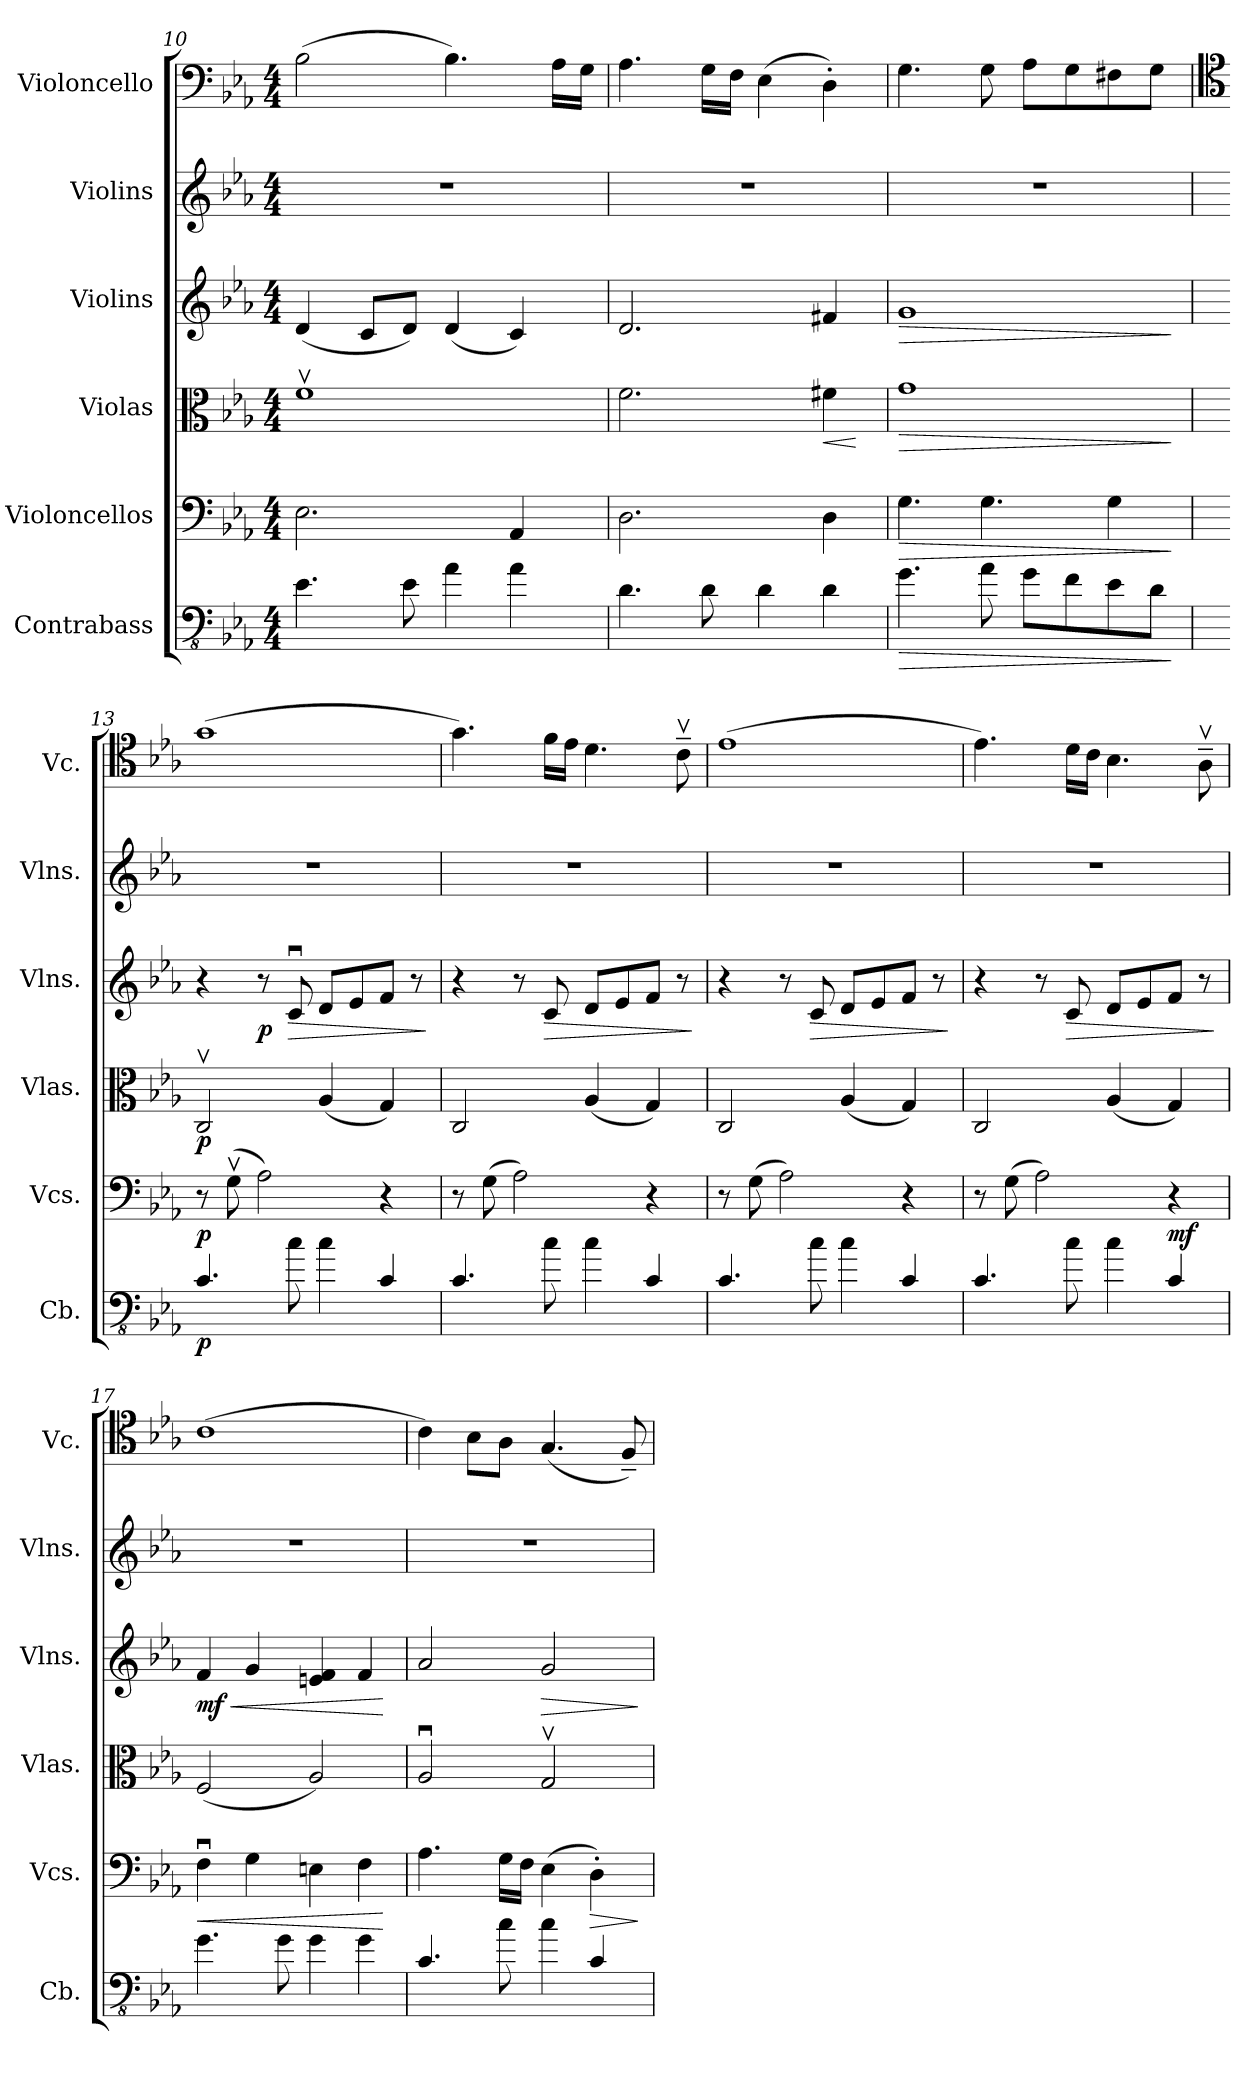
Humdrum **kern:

**kern	**dynam	**kern	**dynam	**kern	**dynam	**kern	**dynam	**kern	**kern
*part6	*part6	*part5	*part5	*part4	*part4	*part3	*part3	*part2	*part1
*staff6	*staff6	*staff5	*staff5	*staff4	*staff4	*staff3	*staff3	*staff2	*staff1
*I"Contrabass	*	*I"Violoncellos	*	*I"Violas	*	*I"Violins	*	*I"Violins	*I"Violoncello
*I'Cb.	*	*I'Vcs.	*	*I'Vlas.	*	*I'Vlns.	*	*I'Vlns.	*I'Vc.
!!LO:PB:g=z
*clefFv4	*	*clefF4	*	*clefC3	*	*clefG2	*	*clefG2	*clefF4
*ITrd7c12	*	*	*	*	*	*	*	*	*
*k[b-e-a-]	*	*k[b-e-a-]	*	*k[b-e-a-]	*	*k[b-e-a-]	*	*k[b-e-a-]	*k[b-e-a-]
*M4/4	*	*M4/4	*	*M4/4	*	*M4/4	*	*M4/4	*M4/4
=10	=10	=10	=10	=10	=10	=10	=10	=10	=10
4.EE-\	.	2.E-\	.	1fv	.	(4d/	.	1r	(2B-\
.	.	.	.	.	.	8c/L	.	.	.
8EE-\	.	.	.	.	.	8d/J)	.	.	.
4AA-\	.	.	.	.	.	(4d/	.	.	4.B-\)
4AA-\	.	4AA-/	.	.	.	4c/)	.	.	.
.	.	.	.	.	.	.	.	.	16A-\LL
.	.	.	.	.	.	.	.	.	16G\JJ
=11	=11	=11	=11	=11	=11	=11	=11	=11	=11
4.DD\	.	2.D\	.	2.f\	.	2.d/	.	1r	4.A-\
8DD\	.	.	.	.	.	.	.	.	16G\LL
.	.	.	.	.	.	.	.	.	16F\JJ
4DD\	.	.	.	.	.	.	.	.	(4E-\
!	!	!	!	!	!LO:HP:b	!	!	!	!
4DD\	.	4D\	.	4f#X\	<	4f#X/	.	.	4D'\)
.	.	.	.	.	[	.	.	.	.
=12	=12	=12	=12	=12	=12	=12	=12	=12	=12
!	!LO:HP:b	!	!LO:HP:b	!	!LO:HP:b	!	!LO:HP:b	!	!
4.GG\	>	4.G\	>	1g	>	1g	>	1r	4.G\
8AA-\	.	4.G\	.	.	.	.	.	.	8G\
8GG\L	.	.	.	.	.	.	.	.	8A-\L
8FF\	.	.	.	.	.	.	.	.	8G\
8EE-\	.	4G\	.	.	.	.	.	.	8F#X\
8DD\J	.	.	.	.	.	.	.	.	8G\J
.	]	.	]	.	]	.	]	.	.
=13	=13	=13	=13	=13	=13	=13	=13	=13	=13
*	*	*	*	*	*	*	*	*	*clefC4
!	!LO:DY:b	!	!LO:DY:b	!	!LO:DY:b	!	!	!	!
4.CC/	p	8r	p	2Cv/	p	4r	.	1r	(1g
.	.	(8Gv\	.	.	.	.	.	.	.
!	!	!	!	!	!	!	!LO:DY:b	!	!
.	.	2A-\)	.	.	.	8r	p	.	.
!	!	!	!	!	!	!	!LO:HP:b	!	!
8C\	.	.	.	.	.	8cu/	>	.	.
4C\	.	.	.	(4A-/	.	8d/L	.	.	.
.	.	.	.	.	.	8e-/	.	.	.
4CC/	.	4r	.	4G/)	.	8f/J	.	.	.
.	.	.	.	.	.	8r	.	.	.
.	.	.	.	.	.	.	]	.	.
=14	=14	=14	=14	=14	=14	=14	=14	=14	=14
4.CC/	.	8r	.	2C/	.	4r	.	1r	4.g\)
.	.	(8G\	.	.	.	.	.	.	.
.	.	2A-\)	.	.	.	8r	.	.	.
!	!	!	!	!	!	!	!LO:HP:b	!	!
8C\	.	.	.	.	.	8c/	>	.	16f\LL
.	.	.	.	.	.	.	.	.	16e-\JJ
4C\	.	.	.	(4A-/	.	8d/L	.	.	4.d\
.	.	.	.	.	.	8e-/	.	.	.
4CC/	.	4r	.	4G/)	.	8f/J	.	.	.
.	.	.	.	.	.	8r	.	.	8cv~\
.	.	.	.	.	.	.	]	.	.
!!LO:LB:g=z
=15	=15	=15	=15	=15	=15	=15	=15	=15	=15
4.CC/	.	8r	.	2C/	.	4r	.	1r	(1e-
.	.	(8G\	.	.	.	.	.	.	.
.	.	2A-\)	.	.	.	8r	.	.	.
!	!	!	!	!	!	!	!LO:HP:b	!	!
8C\	.	.	.	.	.	8c/	>	.	.
4C\	.	.	.	(4A-/	.	8d/L	.	.	.
.	.	.	.	.	.	8e-/	.	.	.
4CC/	.	4r	.	4G/)	.	8f/J	.	.	.
.	.	.	.	.	.	8r	.	.	.
.	.	.	.	.	.	.	]	.	.
=16	=16	=16	=16	=16	=16	=16	=16	=16	=16
4.CC/	.	8r	.	2C/	.	4r	.	1r	4.e-\)
.	.	(8G\	.	.	.	.	.	.	.
.	.	2A-\)	.	.	.	8r	.	.	.
!	!	!	!	!	!	!	!LO:HP:b	!	!
8C\	.	.	.	.	.	8c/	>	.	16d\LL
.	.	.	.	.	.	.	.	.	16c\JJ
4C\	.	.	.	(4A-/	.	8d/L	.	.	4.B-\
.	.	.	.	.	.	8e-/	.	.	.
!	!	!	!LO:DY:b	!	!	!	!	!	!
4CC/	.	4r	mf	4G/)	.	8f/J	.	.	.
.	.	.	.	.	.	8r	.	.	8A-v~\
.	.	.	.	.	.	.	]	.	.
=17	=17	=17	=17	=17	=17	=17	=17	=17	=17
!	!	!	!LO:HP:b	!	!	!	!LO:HP:b	!	!
!	!	!	!	!	!	!	!LO:DY:n=1:b	!	!
4.GG\	.	4Fu\	<	(2F/	.	4f/	< mf	1r	(1c
.	.	4G\	.	.	.	4g/	.	.	.
8GG\	.	.	.	.	.	.	.	.	.
4GG\	.	4En\	.	2A-/)	.	4en/ 4f/	.	.	.
4GG\	.	4F\	.	.	.	4f/	.	.	.
.	.	.	[	.	.	.	[	.	.
=18	=18	=18	=18	=18	=18	=18	=18	=18	=18
4.CC/	.	4.A-\	.	2A-u/	.	2a-/	.	1r	4c\)
.	.	.	.	.	.	.	.	.	8B-\L
8C\	.	16G\LL	.	.	.	.	.	.	8A-\J
.	.	16F\JJ	.	.	.	.	.	.	.
!	!	!	!	!	!	!	!LO:HP:b	!	!
4C\	.	(4E-\	.	2Gv/	.	2g/	>	.	(4.G/
!	!	!	!LO:HP:b	!	!	!	!	!	!
4CC/	.	4D'\)	>	.	.	.	.	.	.
.	.	.	.	.	.	.	.	.	8F~/)
.	.	.	]	.	.	.	]	.	.
=	=	=	=	=	=	=	=	=	=
*-	*-	*-	*-	*-	*-	*-	*-	*-	*-
